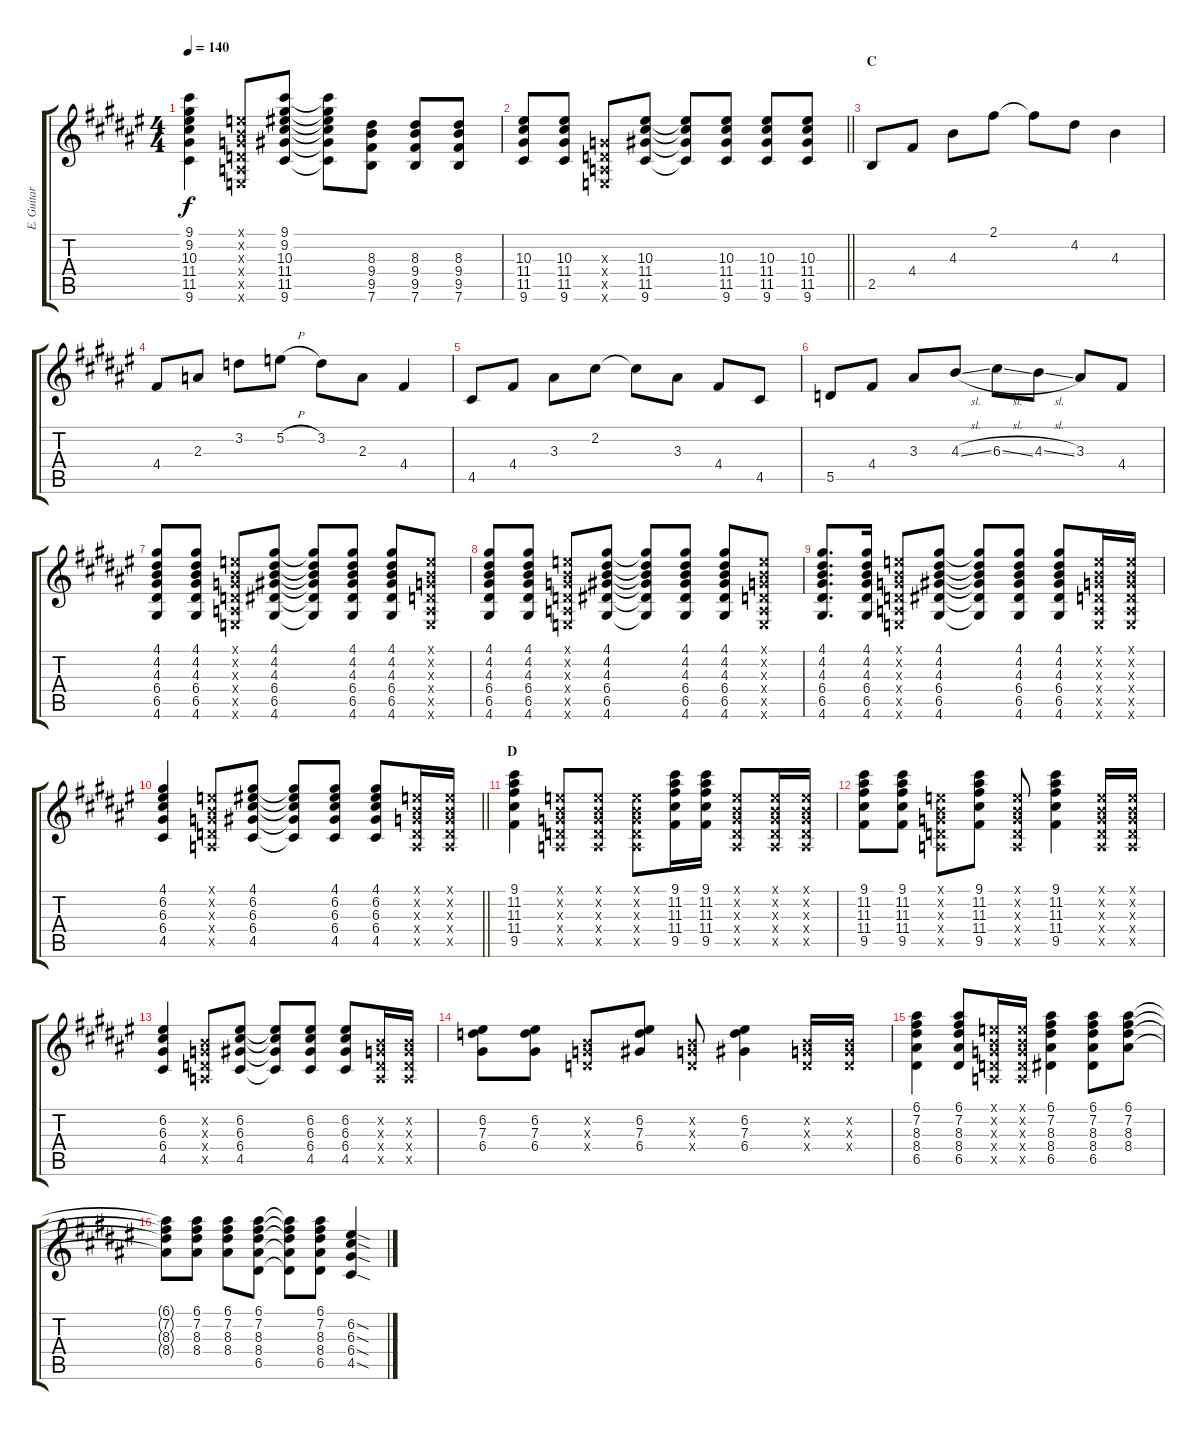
\track ("E. Guitar I" "E. Guitar ") {instrument overdrivenguitar}
\staff {score tabs}
\tuning (E4 B3 G3 D3 A2 E2) {hide}
\ts (4 4)
\tempo 140
\clef g2
\ks f#
(9.1 9.2 10.3 11.4 11.5 9.6).4{dy f} (0.1{x} 0.2{x} 0.3{x} 0.4{x} 0.5{x} 0.6{x}).8 (9.1 9.2 10.3 11.4 11.5 9.6).8 (9.1{t} 9.2{t} 10.3{t} 11.4{t} 11.5{t} 9.6{t}).8 (8.3 9.4 9.5 7.6).8 (8.3 9.4 9.5 7.6).8 (8.3 9.4 9.5 7.6).8 |
\barLineRight lightlight
(10.3 11.4 11.5 9.6).8 (10.3 11.4 11.5 9.6).8 (0.3{x} 0.4{x} 0.5{x} 0.6{x}).8 (10.3 11.4 11.5 9.6).8 (10.3{t} 11.4{t} 11.5{t} 9.6{t}).8 (10.3 11.4 11.5 9.6).8 (10.3 11.4 11.5 9.6).8 (10.3 11.4 11.5 9.6).8 |
\section ("" "C")
2.5.8 4.4.8 4.3.8 2.1.8 2.1{t}.8 4.2.8 4.3.4 |
4.4.8 2.3.8 3.2.8 5.2{h}.8 3.2.8 2.3.8 4.4.4 |
4.5.8 4.4.8 3.3.8 2.2.8 2.2{t}.8 3.3.8 4.4.8 4.5.8 |
5.5.8 4.4.8 3.3.8 4.3{sl}.8 6.3{sl}.8 4.3{sl}.8 3.3.8 4.4.8 |
(4.1 4.2 4.3 6.4 6.5 4.6).8 (4.1 4.2 4.3 6.4 6.5 4.6).8 (0.1{x} 0.2{x} 0.3{x} 0.4{x} 0.5{x} 0.6{x}).8 (4.1 4.2 4.3 6.4 6.5 4.6).8 (4.1{t} 4.2{t} 4.3{t} 6.4{t} 6.5{t} 4.6{t}).8 (4.1 4.2 4.3 6.4 6.5 4.6).8 (4.1 4.2 4.3 6.4 6.5 4.6).8 (0.1{x} 0.2{x} 0.3{x} 0.4{x} 0.5{x} 0.6{x}).8 |
(4.1 4.2 4.3 6.4 6.5 4.6).8 (4.1 4.2 4.3 6.4 6.5 4.6).8 (0.1{x} 0.2{x} 0.3{x} 0.4{x} 0.5{x} 0.6{x}).8 (4.1 4.2 4.3 6.4 6.5 4.6).8 (4.1{t} 4.2{t} 4.3{t} 6.4{t} 6.5{t} 4.6{t}).8 (4.1 4.2 4.3 6.4 6.5 4.6).8 (4.1 4.2 4.3 6.4 6.5 4.6).8 (0.1{x} 0.2{x} 0.3{x} 0.4{x} 0.5{x} 0.6{x}).8 |
(4.1 4.2 4.3 6.4 6.5 4.6).8{d} (4.1 4.2 4.3 6.4 6.5 4.6).16 (0.1{x} 0.2{x} 0.3{x} 0.4{x} 0.5{x} 0.6{x}).8 (4.1 4.2 4.3 6.4 6.5 4.6).8 (4.1{t} 4.2{t} 4.3{t} 6.4{t} 6.5{t} 4.6{t}).8 (4.1 4.2 4.3 6.4 6.5 4.6).8 (4.1 4.2 4.3 6.4 6.5 4.6).8 (0.1{x} 0.2{x} 0.3{x} 0.4{x} 0.5{x} 0.6{x}).16 (0.1{x} 0.2{x} 0.3{x} 0.4{x} 0.5{x} 0.6{x}).16 |
\barLineRight lightlight
(4.1 6.2 6.3 6.4 4.5).4 (0.1{x} 0.2{x} 0.3{x} 0.4{x} 0.5{x}).8 (4.1 6.2 6.3 6.4 4.5).8 (4.1{t} 6.2{t} 6.3{t} 6.4{t} 4.5{t}).8 (4.1 6.2 6.3 6.4 4.5).8 (4.1 6.2 6.3 6.4 4.5).8 (0.1{x} 0.2{x} 0.3{x} 0.4{x} 0.5{x}).16 (0.1{x} 0.2{x} 0.3{x} 0.4{x} 0.5{x}).16 |
\section ("" "D")
(9.1 11.2 11.3 11.4 9.5).4 (0.1{x} 0.2{x} 0.3{x} 0.4{x} 0.5{x}).8 (0.1{x} 0.2{x} 0.3{x} 0.4{x} 0.5{x}).8 (0.1{x} 0.2{x} 0.3{x} 0.4{x} 0.5{x}).8 (9.1 11.2 11.3 11.4 9.5).16 (9.1 11.2 11.3 11.4 9.5).16 (0.1{x} 0.2{x} 0.3{x} 0.4{x} 0.5{x}).8 (0.1{x} 0.2{x} 0.3{x} 0.4{x} 0.5{x}).16 (0.1{x} 0.2{x} 0.3{x} 0.4{x} 0.5{x}).16 |
(9.1 11.2 11.3 11.4 9.5).8 (9.1 11.2 11.3 11.4 9.5).8 (0.1{x} 0.2{x} 0.3{x} 0.4{x} 0.5{x}).8 (9.1 11.2 11.3 11.4 9.5).8 (0.1{x} 0.2{x} 0.3{x} 0.4{x} 0.5{x}).8 (9.1 11.2 11.3 11.4 9.5).4 (0.1{x} 0.2{x} 0.3{x} 0.4{x} 0.5{x}).16 (0.1{x} 0.2{x} 0.3{x} 0.4{x} 0.5{x}).16 |
(6.2 6.3 6.4 4.5).4 (0.2{x} 0.3{x} 0.4{x} 0.5{x}).8 (6.2 6.3 6.4 4.5).8 (6.2{t} 6.3{t} 6.4{t} 4.5{t}).8 (6.2 6.3 6.4 4.5).8 (6.2 6.3 6.4 4.5).8 (0.2{x} 0.3{x} 0.4{x} 0.5{x}).16 (0.2{x} 0.3{x} 0.4{x} 0.5{x}).16 |
(6.2 7.3 6.4).8 (6.2 7.3 6.4).8 (0.2{x} 0.3{x} 0.4{x}).8 (6.2 7.3 6.4).8 (0.2{x} 0.3{x} 0.4{x}).8 (6.2 7.3 6.4).4 (0.2{x} 0.3{x} 0.4{x}).16 (0.2{x} 0.3{x} 0.4{x}).16 |
(6.1 7.2 8.3 8.4 6.5).4 (6.1 7.2 8.3 8.4 6.5).8 (0.1{x} 0.2{x} 0.3{x} 0.4{x} 0.5{x}).16 (0.1{x} 0.2{x} 0.3{x} 0.4{x} 0.5{x}).16 (6.1 7.2 8.3 8.4 6.5).4 (6.1 7.2 8.3 8.4 6.5).8 (6.1 7.2 8.3 8.4).8 |
(6.1{t} 7.2{t} 8.3{t} 8.4{t}).8 (6.1 7.2 8.3 8.4).8 (6.1 7.2 8.3 8.4).8 (6.1 7.2 8.3 8.4 6.5).8 (6.1{t} 7.2{t} 8.3{t} 8.4{t} 6.5{t}).8 (6.1 7.2 8.3 8.4 6.5).8 (6.2{sod} 6.3{sod} 6.4{sod} 4.5{sod}).4
